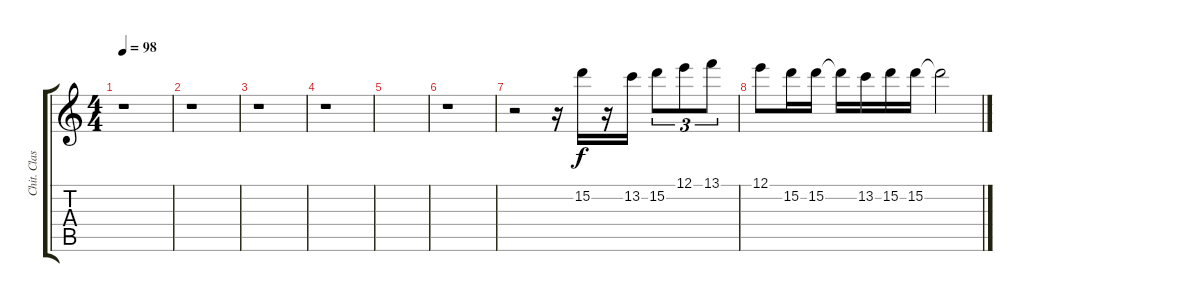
\track ("Chit. Classica" "Chit. Clas") {instrument acousticguitarnylon}
\staff {score tabs}
\tuning (E4 B3 G3 D3 A2 E2) {hide}
\ts (4 4)
\tempo 98
\clef g2
\ks c
r.1{dy f} |
r.1 |
r.1 |
r.1 |
|
r.1 |
r.2 r.16 15.2.16 r.16 13.2.16 15.2.8{tu (3 2)} 12.1.8{tu (3 2)} 13.1.8{tu (3 2)} |
12.1.8 15.2.16 15.2.16 15.2{t}.16 13.2.16 15.2.16 15.2.16 15.2{t}.2
